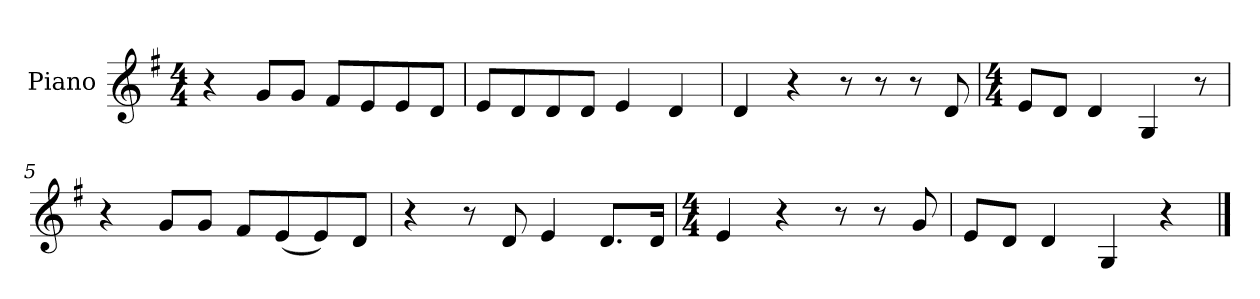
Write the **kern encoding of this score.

**kern
*part1
*staff1
*I"Piano
*I'Pno.
*clefG2
*k[f#]
*M4/4
=1
4r
8g/L
8g/J
8f#/L
8e/
8e/
8d/J
=2
8e/L
8d/
8d/
8d/J
4e/
4d/
=3
4d/
4r
8r
8r
8r
8d/
!!LO:LB:g=z
=4
*M4/4
8e/L
8d/J
4d/
4G/
8r
=5
4r
8g/L
8g/J
8f#/L
(<8e/
8e/)
8d/J
=6
4r
8r
8d/
4e/
8.d/L
16d/Jk
!!LO:LB:g=z
=7
*M4/4
4e/
4r
8r
8r
8g/
=8
8e/L
8d/J
4d/
4G/
4r
==
*-
